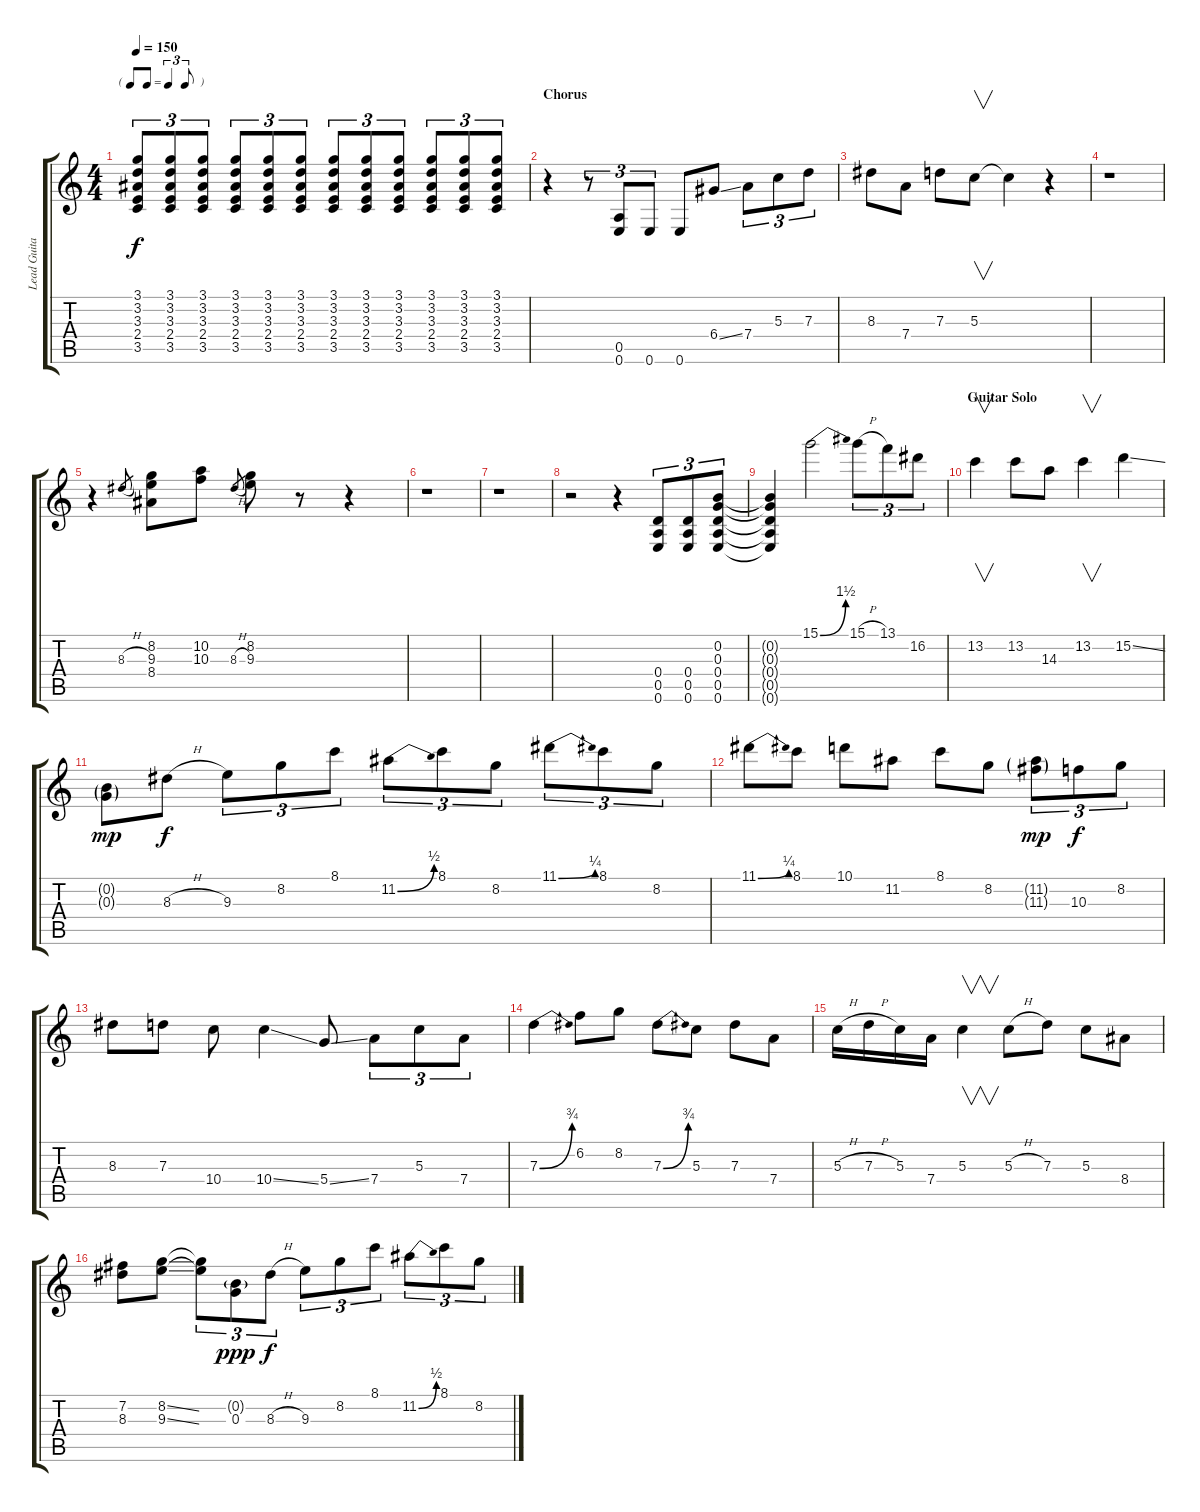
\track ("Lead Guitar" "Lead Guita") {instrument overdrivenguitar}
\staff {score tabs}
\tuning (E4 B3 G3 D3 A2 E2) {hide}
\ts (4 4)
\tf triplet8th
\tempo 150
\clef g2
\ks c
(3.1 3.2 3.3 2.4 3.5).8{tu (3 2) dy f} (3.1 3.2 3.3 2.4 3.5).8{tu (3 2)} (3.1 3.2 3.3 2.4 3.5).8{tu (3 2)} (3.1 3.2 3.3 2.4 3.5).8{tu (3 2)} (3.1 3.2 3.3 2.4 3.5).8{tu (3 2)} (3.1 3.2 3.3 2.4 3.5).8{tu (3 2)} (3.1 3.2 3.3 2.4 3.5).8{tu (3 2)} (3.1 3.2 3.3 2.4 3.5).8{tu (3 2)} (3.1 3.2 3.3 2.4 3.5).8{tu (3 2)} (3.1 3.2 3.3 2.4 3.5).8{tu (3 2)} (3.1 3.2 3.3 2.4 3.5).8{tu (3 2)} (3.1 3.2 3.3 2.4 3.5).8{tu (3 2)} |
\section ("" "Chorus")
r.4 r.8{tu (3 2)} (0.5 0.6).8{tu (3 2)} 0.6.8{tu (3 2)} 0.6.8 6.4{ss}.8 7.4.8{tu (3 2)} 5.3.8{tu (3 2)} 7.3.8{tu (3 2)} |
8.3.8 7.4.8 7.3.8 5.3.8{v} 5.3{t}.4 r.4 |
r.1 |
r.4 8.3{h}.8{gr} (8.2 9.3 8.4).8 (10.2 10.3).8 8.3{h}.8{gr} (8.2 9.3).8 r.8 r.4 |
r.1 |
r.1 |
r.2 r.4 (0.4 0.5 0.6).8{tu (3 2)} (0.4 0.5 0.6).8{tu (3 2)} (0.2 0.3 0.4 0.5 0.6).8{tu (3 2)} |
(0.2{t} 0.3{t} 0.4{t} 0.5{t} 0.6{t}).4 15.1{be (bend 0 0 60 6)}.2 15.1{h}.8{tu (3 2)} 13.1.8{tu (3 2)} 16.2.8{tu (3 2)} |
\section ("" "Guitar Solo")
13.2.4{v} 13.2.8 14.3.8 13.2.4{v} 15.2{ss}.4 |
(0.2{g} 0.3{g}).8{dy mp} 8.3{h}.8{dy f} 9.3.8{tu (3 2)} 8.2.8{tu (3 2)} 8.1.8{tu (3 2)} 11.2{be (bend 0 0 60 2)}.8{tu (3 2)} 8.1.8{tu (3 2)} 8.2.8{tu (3 2)} 11.1{be (bend 0 0 60 1)}.8{tu (3 2)} 8.1.8{tu (3 2)} 8.2.8{tu (3 2)} |
11.1{be (bend 0 0 60 1)}.8 8.1.8 10.1.8 11.2.8 8.1.8 8.2.8 (11.2{g} 11.3{g}).8{tu (3 2) dy mp} 10.3.8{tu (3 2) dy f} 8.2.8{tu (3 2)} |
8.3.8 7.3.8 10.4.8 10.4{ss}.4 5.4{ss}.8 7.4.8{tu (3 2)} 5.3.8{tu (3 2)} 7.4.8{tu (3 2)} |
7.3{be (bend 0 0 60 3)}.4 6.2.8 8.2.8 7.3{be (bend 0 0 60 3)}.8 5.3.8 7.3.8 7.4.8 |
5.3{h}.16 7.3{h}.16 5.3.16 7.4.16 5.3.4{v} 5.3{h}.8 7.3.8 5.3.8 8.4.8 |
(7.2 8.3).8 (8.2{ss} 9.3{ss}).8 (8.2{t} 9.3{t}).8{tu (3 2)} (0.2{g} 0.3).8{tu (3 2) dy ppp} 8.3{h}.8{tu (3 2) dy f} 9.3.8{tu (3 2)} 8.2.8{tu (3 2)} 8.1.8{tu (3 2)} 11.2{be (bend 0 0 60 2)}.8{tu (3 2)} 8.1.8{tu (3 2)} 8.2.8{tu (3 2)}
